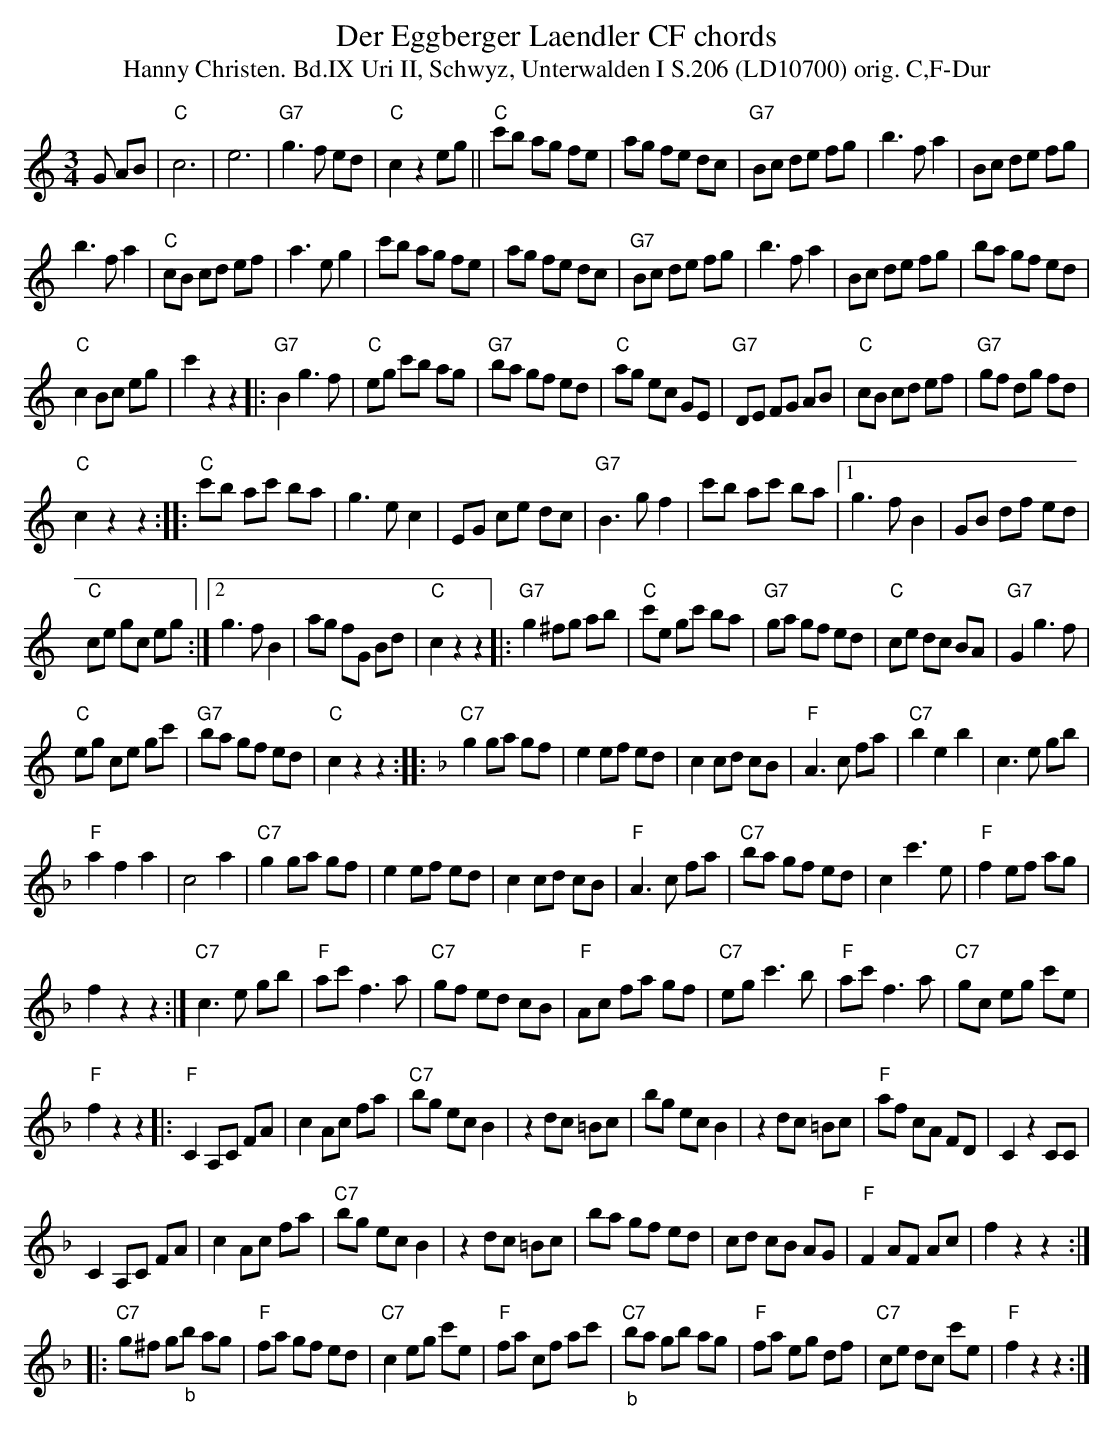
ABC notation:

X:1
T: Der Eggberger Laendler CF chords
T:Hanny Christen. Bd.IX Uri II, Schwyz, Unterwalden I S.206 (LD10700) orig. C,F-Dur
M:3/4
L:1/8
K:C %%MIDI gchordon
G AB | "C"c6 | e6 | "G7"g3f ed | "C"c2z2eg || "C"c'b ag fe | ag fe dc | "G7"Bc de fg | b3f a2 | Bc de fg |
b3fa2 | "C"cB cd ef | a3eg2 | c'b ag fe | ag fe dc | "G7"Bc de fg | b3fa2 | Bc de fg | ba gf ed |
"C"c2Bc eg | c'2z2z2 |: "G7"B2g3f | "C"eg c'b ag | "G7"ba gf ed | "C"ag ec GE | "G7"DE FG AB | "C"cB cd ef | "G7"gf dg fd |
"C"c2z2z2 :: "C"c'b ac' ba | g3ec2 | EG ce dc | "G7"B3gf2 | c'b ac' ba |1 g3fB2 | GB df ed |
"C"ce gc eg :|2 g3fB2 | ag fG Bd | "C"c2z2z2 |: "G7"g2 ^fg ab | "C"c'e gc' ba | "G7"ga gf ed | "C"ce dc BA | "G7"G2g3f |
"C"eg ce gc' | "G7"ba gf ed | "C"c2z2z2 :: [K:F] "C7"g2 ga gf | e2 ef ed | c2 cd cB | "F"A3c fa | "C7"b2e2b2 | c3e gb |
"F"a2f2a2 | c4 a2 | "C7"g2 ga gf | e2 ef ed | c2 cd cB | "F"A3c fa | "C7"ba gf ed | c2c'3e | "F"f2 ef ag |
f2z2z2 :| "C7"c3e gb | "F"ac' f3a | "C7"gf ed cB | "F"Ac fa gf | "C7"eg c'3b | "F"ac' f3a | "C7"gc eg c'e |
"F"f2z2z2 |: "F"C2 A,C FA | c2 Ac fa | "C7"bg ec B2 | z2 dc =Bc | bg ec B2 | z2 dc =Bc | "F"af cA FD | C2 z2 CC |
C2 A,C FA | c2 Ac fa | "C7"bg ec B2 | z2 dc =Bc | ba gf ed | cd cB AG | "F"F2 AF Ac | f2 z2z2 ::
"C7"g^f g"_b"b ag | "F"fa gf ed | "C7"c2 eg c'e | "F"fa cf ac' | "C7""_b"ba gb ag | "F"fa eg df | "C7"ce dc c'e | "F"f2 z2z2 :|
